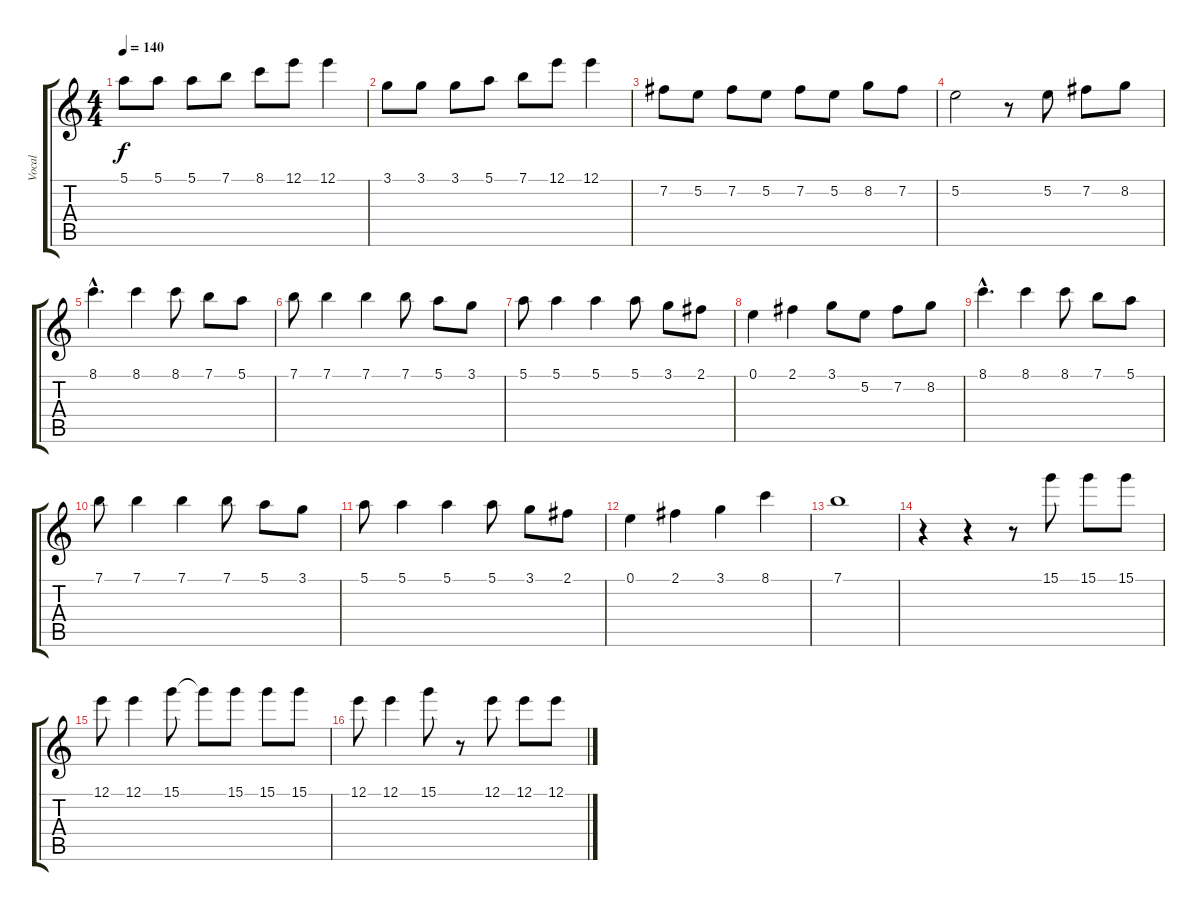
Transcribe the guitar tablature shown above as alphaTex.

\track ("Vocal" "Vocal") {instrument acousticguitarnylon}
\staff {score tabs}
\tuning (E4 B3 G3 D3 A2 E2) {hide}
\ts (4 4)
\tempo 140
\clef g2
\ks c
5.1.8{dy f} 5.1.8 5.1.8 7.1.8 8.1.8 12.1.8 12.1.4 |
3.1.8 3.1.8 3.1.8 5.1.8 7.1.8 12.1.8 12.1.4 |
7.2.8 5.2.8 7.2.8 5.2.8 7.2.8 5.2.8 8.2.8 7.2.8 |
5.2.2 r.8 5.2.8 7.2.8 8.2.8 |
8.1{hac}.4{d} 8.1.4 8.1.8 7.1.8 5.1.8 |
7.1.8 7.1.4 7.1.4 7.1.8 5.1.8 3.1.8 |
5.1.8 5.1.4 5.1.4 5.1.8 3.1.8 2.1.8 |
0.1.4 2.1.4 3.1.8 5.2.8 7.2.8 8.2.8 |
8.1{hac}.4{d} 8.1.4 8.1.8 7.1.8 5.1.8 |
7.1.8 7.1.4 7.1.4 7.1.8 5.1.8 3.1.8 |
5.1.8 5.1.4 5.1.4 5.1.8 3.1.8 2.1.8 |
0.1.4 2.1.4 3.1.4 8.1.4 |
7.1.1 |
r.4 r.4 r.8 15.1.8 15.1.8 15.1.8 |
12.1.8 12.1.4 15.1.8 15.1{t}.8 15.1.8 15.1.8 15.1.8 |
12.1.8 12.1.4 15.1.8 r.8 12.1.8 12.1.8 12.1.8
